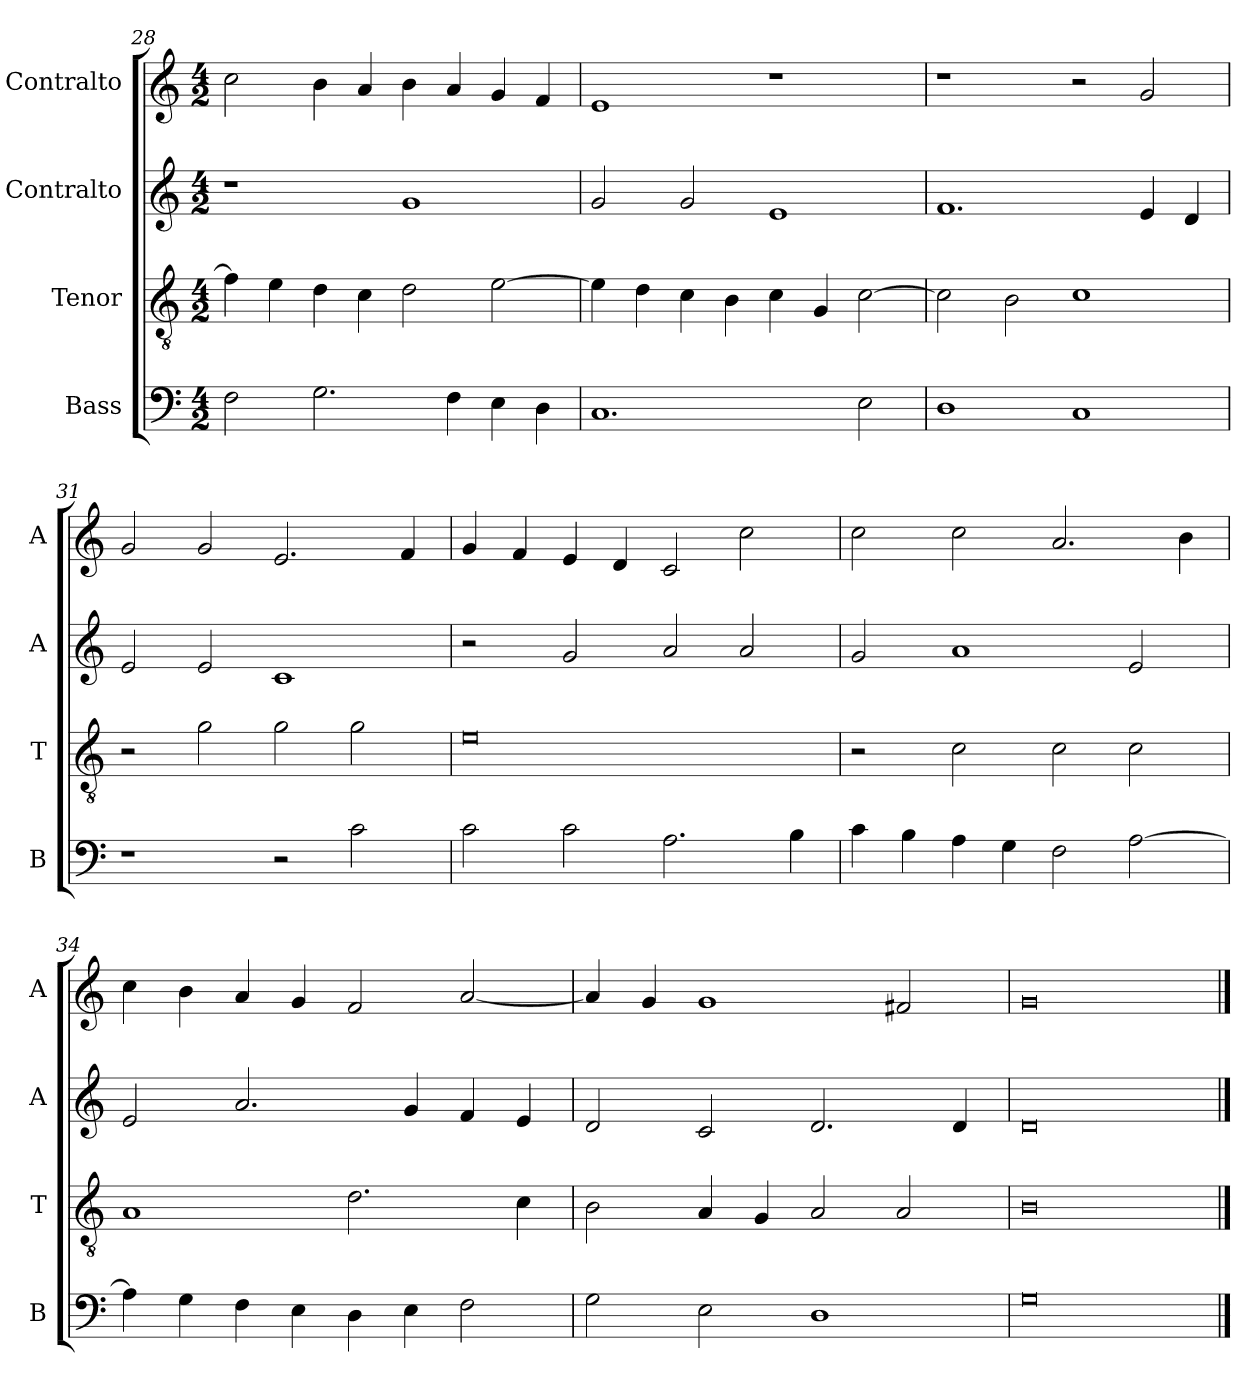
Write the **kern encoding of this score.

**kern	**kern	**kern	**kern
*part4	*part3	*part2	*part1
*staff4	*staff3	*staff2	*staff1
*I"Bass	*I"Tenor	*I"Contralto	*I"Contralto
*I'B	*I'T	*I'A	*I'A
*clefF4	*clefGv2	*clefG2	*clefG2
*k[]	*k[]	*k[]	*k[]
*G:mix	*G:mix	*G:mix	*G:mix
*M4/2	*M4/2	*M4/2	*M4/2
=28	=28	=28	=28
2F	4f]	1r	2cc
.	4e	.	.
2.G	4d	.	4b
.	4c	.	4a
.	2d	1g	4b
4F	.	.	4a
4E	[2e	.	4g
4D	.	.	4f
=29	=29	=29	=29
1.C	4e]	2g	1e
.	4d	.	.
.	4c	2g	.
.	4B	.	.
.	4c	1e	1r
.	4G	.	.
2E	[2c	.	.
=30	=30	=30	=30
1D	2c]	1.f	1r
.	2B	.	.
1C	1c	.	2r
.	.	4e	2g
.	.	4d	.
=31	=31	=31	=31
1r	2r	2e	2g
.	2g	2e	2g
2r	2g	1c	2.e
2c	2g	.	.
.	.	.	4f
=32	=32	=32	=32
2c	0e	2r	4g
.	.	.	4f
2c	.	2g	4e
.	.	.	4d
2.A	.	2a	2c
.	.	2a	2cc
4B	.	.	.
=33	=33	=33	=33
4c	2r	2g	2cc
4B	.	.	.
4A	2c	1a	2cc
4G	.	.	.
2F	2c	.	2.a
[2A	2c	2e	.
.	.	.	4b
=34	=34	=34	=34
4A]	1A	2e	4cc
4G	.	.	4b
4F	.	2.a	4a
4E	.	.	4g
4D	2.d	.	2f
4E	.	4g	.
2F	.	4f	[2a
.	4c	4e	.
=35	=35	=35	=35
2G	2B	2d	4a]
.	.	.	4g
2E	4A	2c	1g
.	4G	.	.
1D	2A	2.d	.
.	2A	.	2f#X
.	.	4d	.
=36	=36	=36	=36
0G	0B	0d	0g
==	==	==	==
*-	*-	*-	*-
